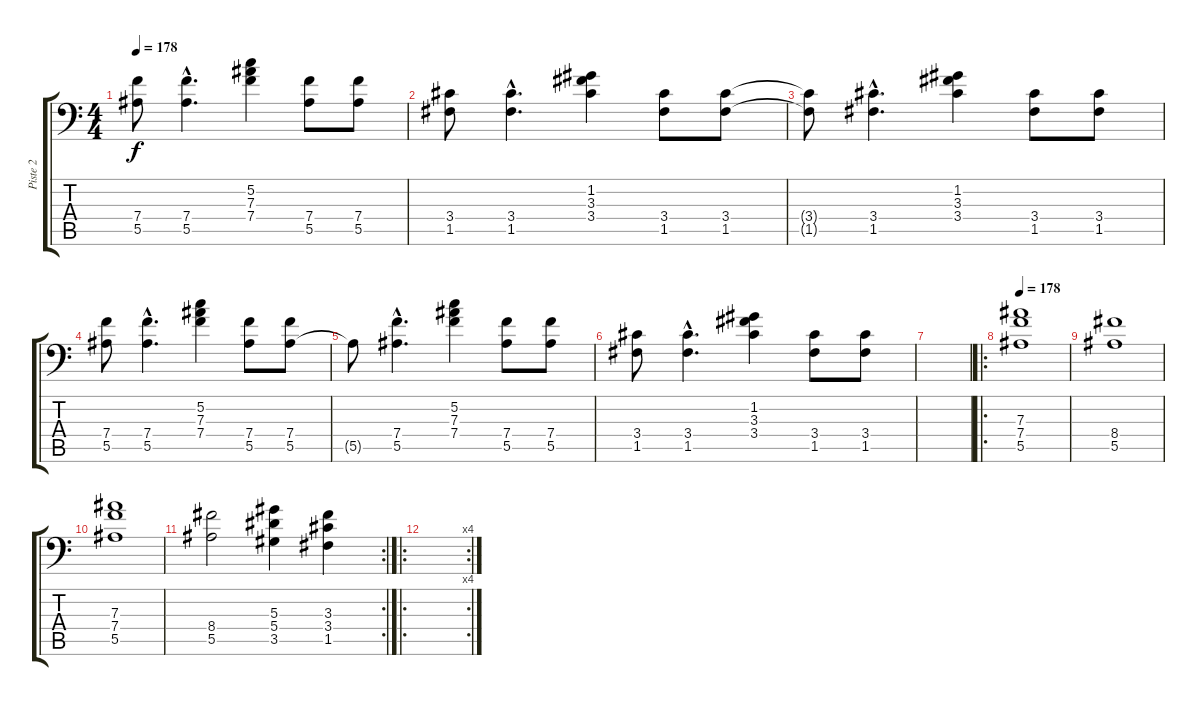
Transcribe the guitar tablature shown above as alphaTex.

\track ("Piste 2" "Piste 2") {instrument distortionguitar}
\staff {score tabs}
\tuning (C4 G3 Eb3 Bb2 F2 Bb1) {hide}
\ts (4 4)
\tempo 178
\clef f4
\ks c
(7.4{t} 5.5{t}).8{dy f} (7.4{hac} 5.5{hac}).4{d} (5.2 7.3 7.4).4 (7.4 5.5).8 (7.4 5.5).8 |
(3.4 1.5).8{instrument acousticguitarnylon} (3.4{hac} 1.5{hac}).4{d} (1.2 3.3 3.4).4 (3.4 1.5).8 (3.4 1.5).8 |
(3.4{t} 1.5{t}).8{instrument acousticguitarnylon} (3.4{hac} 1.5{hac}).4{d} (1.2 3.3 3.4).4 (3.4 1.5).8 (3.4 1.5).8 |
(7.4 5.5).8 (7.4{hac} 5.5{hac}).4{d} (5.2 7.3 7.4).4 (7.4 5.5).8 (7.4 5.5).8 |
5.5{t}.8 (7.4{hac} 5.5{hac}).4{d} (5.2 7.3 7.4).4 (7.4 5.5).8 (7.4 5.5).8 |
(3.4 1.5).8{instrument acousticguitarnylon} (3.4{hac} 1.5{hac}).4{d} (1.2 3.3 3.4).4 (3.4 1.5).8 (3.4 1.5).8 |
|
\ro
\tempo 178
(7.3 7.4 5.5).1{volume 15 instrument overdrivenguitar} |
(8.4 5.5).1 |
(7.3 7.4 5.5).1 |
\rc 2
(8.4 5.5).2 (5.3 5.4 3.5).4 (3.3 3.4 1.5).4 |
\ro
\rc 4
